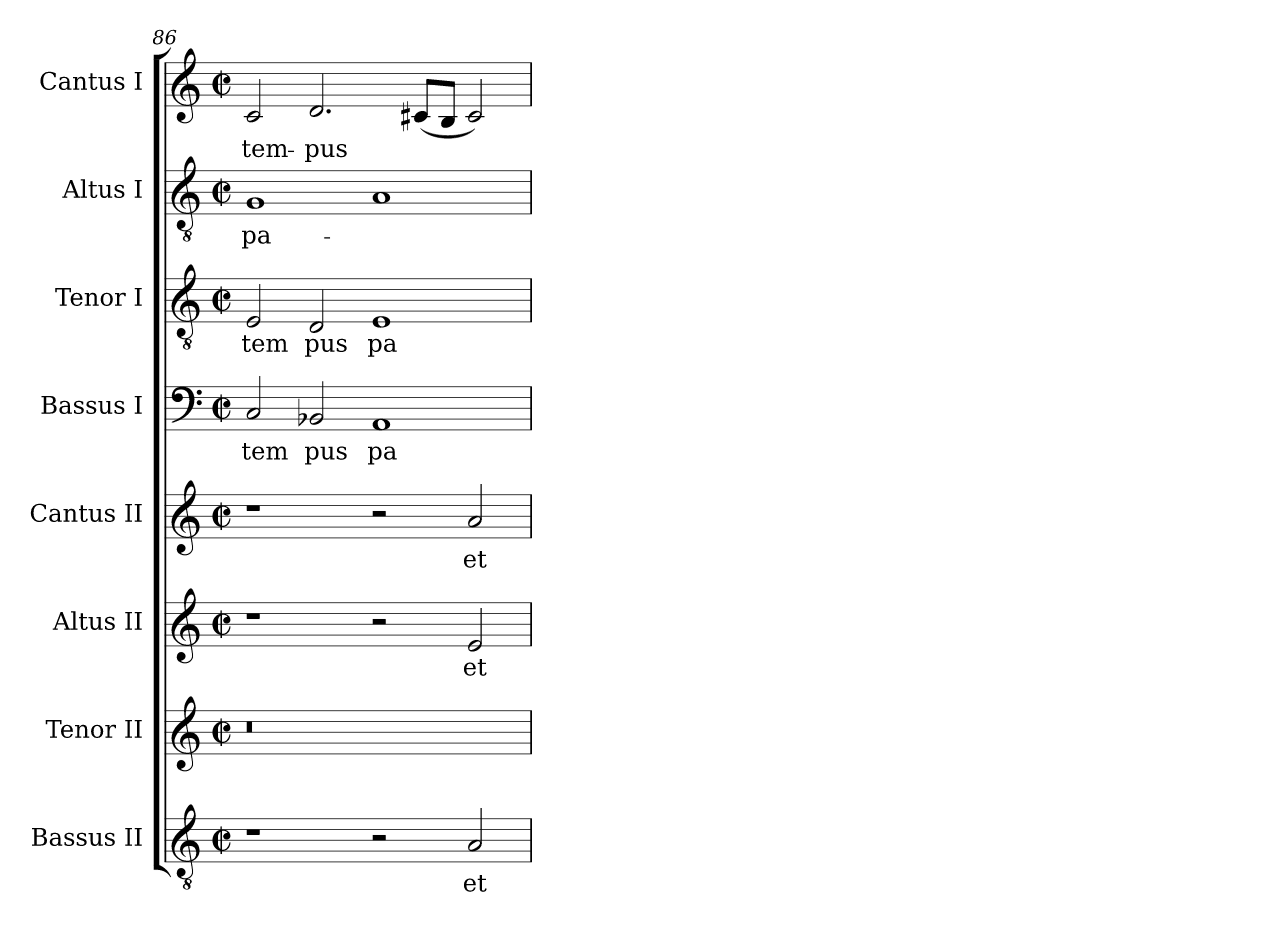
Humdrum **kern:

**kern	**text	**kern	**kern	**text	**kern	**text	**kern	**text	**kern	**text	**kern	**text	**kern	**text
*part8	*part8	*part7	*part6	*part6	*part5	*part5	*part4	*part4	*part3	*part3	*part2	*part2	*part1	*part1
*staff8	*staff8	*staff7	*staff6	*staff6	*staff5	*staff5	*staff4	*staff4	*staff3	*staff3	*staff2	*staff2	*staff1	*staff1
*I"Bassus II	*	*I"Tenor II	*I"Altus II	*	*I"Cantus II	*	*I"Bassus I	*	*I"Tenor I	*	*I"Altus I	*	*I"Cantus I	*
*clefGv2	*	*clefG2	*clefG2	*	*clefG2	*	*clefF4	*	*clefGv2	*	*clefGv2	*	*clefG2	*
*	*	*	*	*	*k[]	*	*	*	*	*	*	*	*	*
*	*	*	*	*	*C:	*	*	*	*	*	*	*	*	*
*M2/2	*	*M2/2	*M2/2	*	*M2/2	*	*M2/2	*	*M2/2	*	*M2/2	*	*M2/2	*
*met(c|)	*	*met(c|)	*met(c|)	*	*met(c|)	*	*met(c|)	*	*met(c|)	*	*met(c|)	*	*met(c|)	*
=86	=86	=86	=86	=86	=86	=86	=86	=86	=86	=86	=86	=86	=86	=86
!	!	!	!	!	!	!	!	!LO:LY:b:cj	!	!LO:LY:b:cj	!	!LO:LY:b:cj	!	!LO:LY:b:cj
1r	.	0r	1r	.	1r	.	2C/	tem	2E/	tem	1G	pa-	2c/	tem-
!	!	!	!	!	!	!	!	!LO:LY:b:cj	!	!LO:LY:b:cj	!	!	!	!LO:LY:b
.	.	.	.	.	.	.	2BB-X/	pus	2D/	pus	.	.	2.d/	-pus
!	!	!	!	!	!	!	!	!LO:LY:b:cj	!	!LO:LY:b:cj	!	!	!	!
2r	.	.	2r	.	2r	.	1AA	pa-	1E	pa-	1A	.	.	.
.	.	.	.	.	.	.	.	.	.	.	.	.	(<8c#/L	.
.	.	.	.	.	.	.	.	.	.	.	.	.	8B/J	.
!	!LO:LY:b:cj	!	!	!LO:LY:b:cj	!	!LO:LY:b:cj	!	!	!	!	!	!	!	!
2A/	et	.	2e/	et	2a/	et	.	.	.	.	.	.	2c#/)	.
=	=	=	=	=	=	=	=	=	=	=	=	=	=	=
*-	*-	*-	*-	*-	*-	*-	*-	*-	*-	*-	*-	*-	*-	*-
